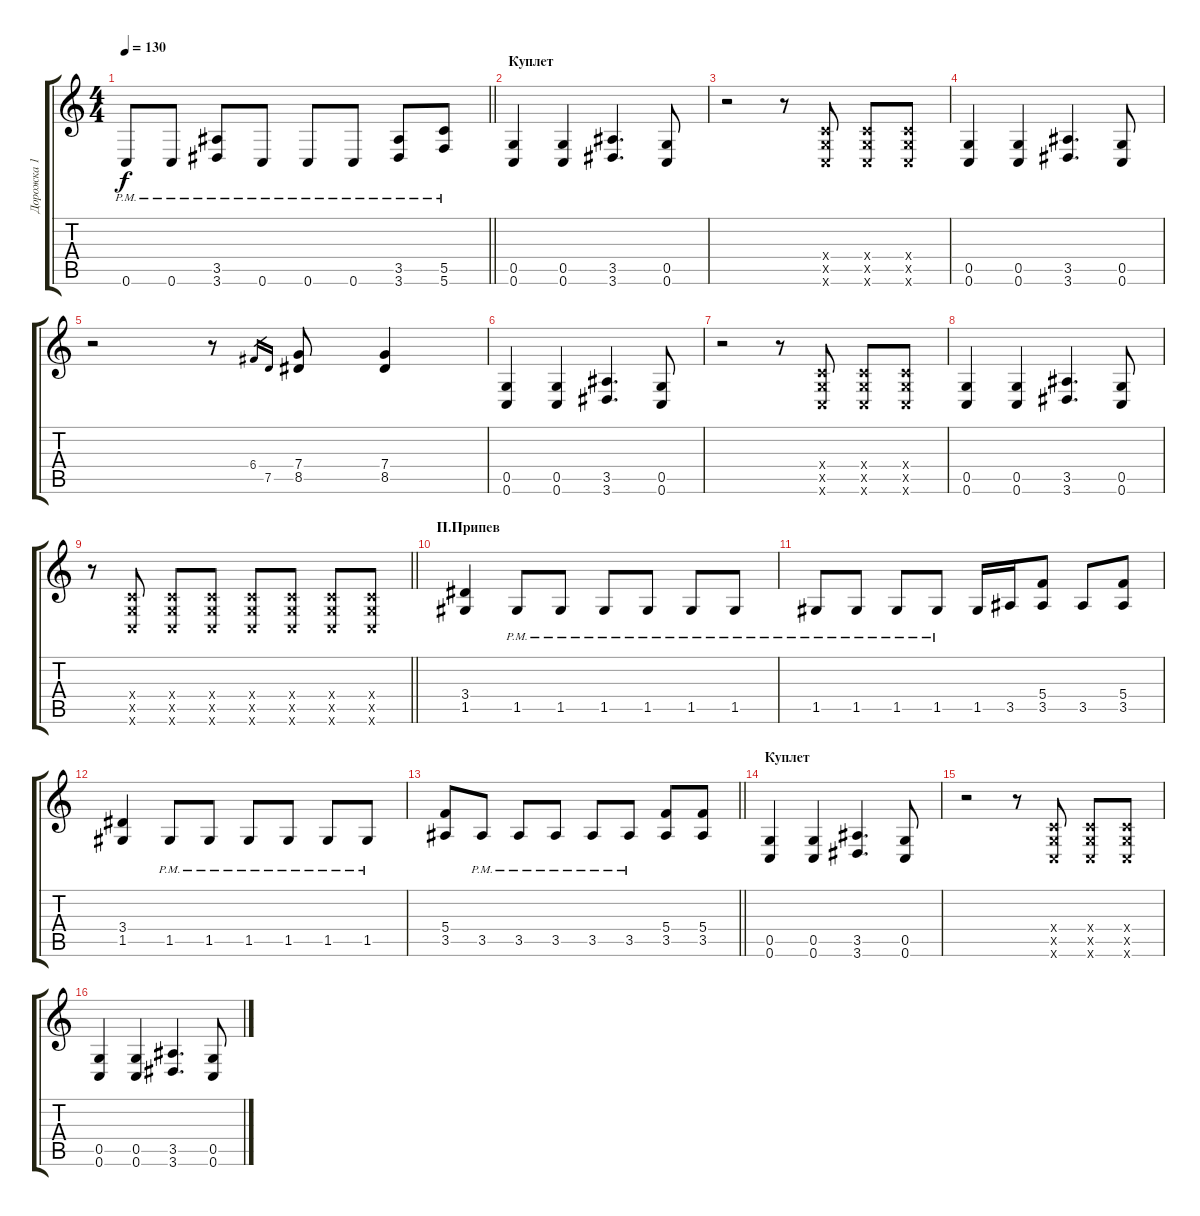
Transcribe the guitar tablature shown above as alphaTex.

\track ("Дорожка 1" "Дорожка 1") {instrument distortionguitar}
\staff {score tabs}
\tuning (D4 A3 F3 C3 G2 C2) {hide}
\ts (4 4)
\tempo 130
\clef g2
\barLineRight lightlight
\ks c
0.6{pm}.8{dy f} 0.6{pm}.8 (3.5{pm} 3.6{pm}).8 0.6{pm}.8 0.6{pm}.8 0.6{pm}.8 (3.5{pm} 3.6{pm}).8 (5.5{pm} 5.6{pm}).8 |
\section ("" "Куплет")
(0.5 0.6).4 (0.5 0.6).4 (3.5 3.6).4{d} (0.5 0.6).8 |
r.2 r.8 (0.4{x} 0.5{x} 0.6{x}).8 (0.4{x} 0.5{x} 0.6{x}).8 (0.4{x} 0.5{x} 0.6{x}).8 |
(0.5 0.6).4 (0.5 0.6).4 (3.5 3.6).4{d} (0.5 0.6).8 |
r.2 r.8 6.4.16{gr} 7.5.16{gr} (7.4 8.5).8 (7.4 8.5).4 |
(0.5 0.6).4 (0.5 0.6).4 (3.5 3.6).4{d} (0.5 0.6).8 |
r.2 r.8 (0.4{x} 0.5{x} 0.6{x}).8 (0.4{x} 0.5{x} 0.6{x}).8 (0.4{x} 0.5{x} 0.6{x}).8 |
(0.5 0.6).4 (0.5 0.6).4 (3.5 3.6).4{d} (0.5 0.6).8 |
\barLineRight lightlight
r.8 (0.4{x} 0.5{x} 0.6{x}).8 (0.4{x} 0.5{x} 0.6{x}).8 (0.4{x} 0.5{x} 0.6{x}).8 (0.4{x} 0.5{x} 0.6{x}).8 (0.4{x} 0.5{x} 0.6{x}).8 (0.4{x} 0.5{x} 0.6{x}).8 (0.4{x} 0.5{x} 0.6{x}).8 |
\section ("" "П.Припев")
(3.4 1.5).4 1.5{pm}.8 1.5{pm}.8 1.5{pm}.8 1.5{pm}.8 1.5{pm}.8 1.5{pm}.8 |
1.5{pm}.8 1.5{pm}.8 1.5{pm}.8 1.5{pm}.8 1.5.16 3.5.16 (5.4 3.5).8 3.5.8 (5.4 3.5).8 |
(3.4 1.5).4 1.5{pm}.8 1.5{pm}.8 1.5{pm}.8 1.5{pm}.8 1.5{pm}.8 1.5{pm}.8 |
\barLineRight lightlight
(5.4 3.5).8 3.5{pm}.8 3.5{pm}.8 3.5{pm}.8 3.5{pm}.8 3.5{pm}.8 (5.4 3.5).8 (5.4 3.5).8 |
\section ("" "Куплет")
(0.5 0.6).4 (0.5 0.6).4 (3.5 3.6).4{d} (0.5 0.6).8 |
r.2 r.8 (0.4{x} 0.5{x} 0.6{x}).8 (0.4{x} 0.5{x} 0.6{x}).8 (0.4{x} 0.5{x} 0.6{x}).8 |
(0.5 0.6).4 (0.5 0.6).4 (3.5 3.6).4{d} (0.5 0.6).8
